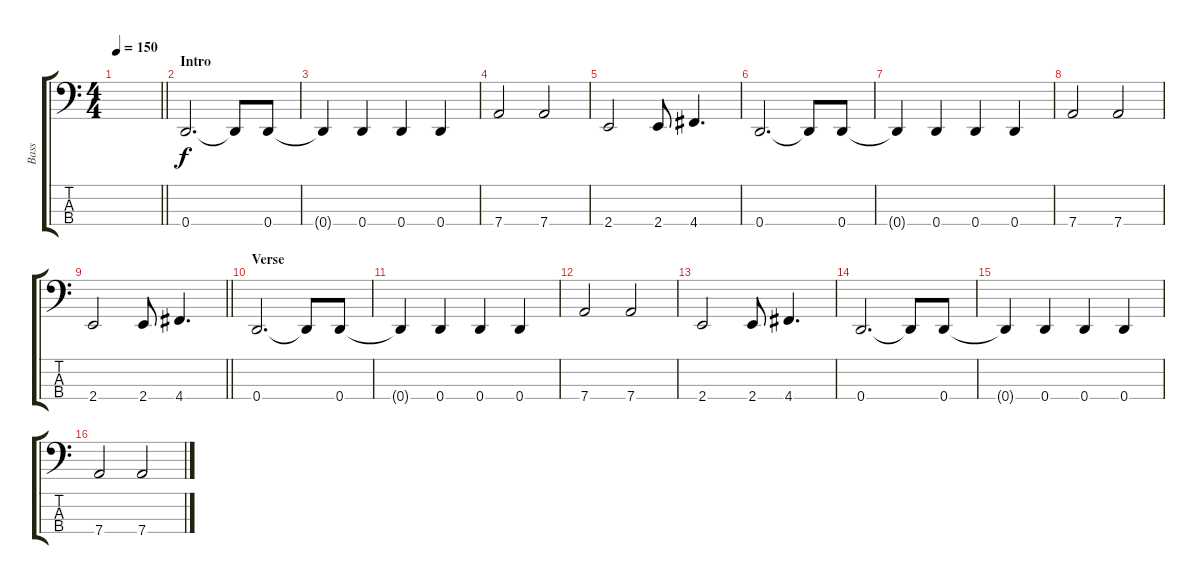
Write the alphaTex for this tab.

\track ("Bass" "Bass") {instrument electricbasspick}
\staff {score tabs}
\tuning (G2 D2 A1 D1) {hide}
\ts (4 4)
\tempo 150
\clef f4
\barLineRight lightlight
\ks c
|
\section ("" "Intro")
0.4.2{d} 0.4{t}.8 0.4.8 |
0.4{t}.4 0.4.4 0.4.4 0.4.4 |
7.4.2 7.4.2 |
2.4.2 2.4.8 4.4.4{d} |
0.4.2{d} 0.4{t}.8 0.4.8 |
0.4{t}.4 0.4.4 0.4.4 0.4.4 |
7.4.2 7.4.2 |
\barLineRight lightlight
2.4.2 2.4.8 4.4.4{d} |
\section ("" "Verse")
0.4.2{d} 0.4{t}.8 0.4.8 |
0.4{t}.4 0.4.4 0.4.4 0.4.4 |
7.4.2 7.4.2 |
2.4.2 2.4.8 4.4.4{d} |
0.4.2{d} 0.4{t}.8 0.4.8 |
0.4{t}.4 0.4.4 0.4.4 0.4.4 |
7.4.2 7.4.2
